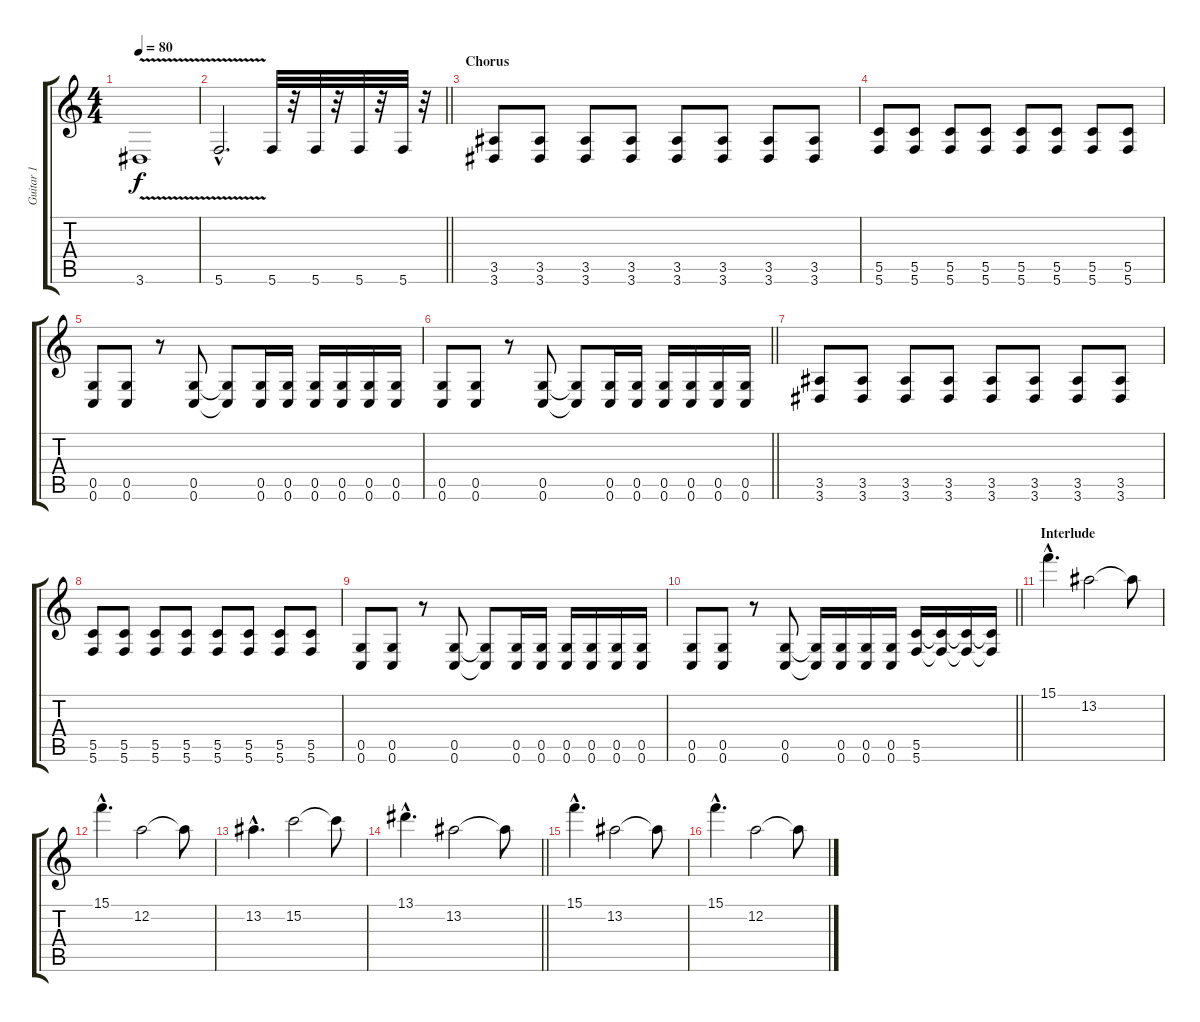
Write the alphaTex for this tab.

\track ("Guitar 1" "Guitar 1") {instrument acousticguitarsteel}
\staff {score tabs}
\tuning (D4 A3 F3 C3 G2 C2) {hide}
\ts (4 4)
\tempo 80
\clef g2
\ks c
3.6{v}.1{dy f} |
\barLineRight lightlight
5.6{v hac}.2{d} 5.6.32{instrument distortionguitar} r.32 5.6.32 r.32 5.6.32 r.32 5.6.32 r.32 |
\section ("" "Chorus")
(3.5 3.6).8{instrument distortionguitar} (3.5 3.6).8 (3.5 3.6).8 (3.5 3.6).8 (3.5 3.6).8 (3.5 3.6).8 (3.5 3.6).8 (3.5 3.6).8 |
(5.5 5.6).8 (5.5 5.6).8 (5.5 5.6).8 (5.5 5.6).8 (5.5 5.6).8 (5.5 5.6).8 (5.5 5.6).8 (5.5 5.6).8 |
(0.5 0.6).8 (0.5 0.6).8 r.8 (0.5 0.6).8 (0.5{t} 0.6{t}).8 (0.5 0.6).16 (0.5 0.6).16 (0.5 0.6).16 (0.5 0.6).16 (0.5 0.6).16 (0.5 0.6).16 |
\barLineRight lightlight
(0.5 0.6).8 (0.5 0.6).8 r.8 (0.5 0.6).8 (0.5{t} 0.6{t}).8 (0.5 0.6).16 (0.5 0.6).16 (0.5 0.6).16 (0.5 0.6).16 (0.5 0.6).16 (0.5 0.6).16 |
(3.5 3.6).8 (3.5 3.6).8 (3.5 3.6).8 (3.5 3.6).8 (3.5 3.6).8 (3.5 3.6).8 (3.5 3.6).8 (3.5 3.6).8 |
(5.5 5.6).8 (5.5 5.6).8 (5.5 5.6).8 (5.5 5.6).8 (5.5 5.6).8 (5.5 5.6).8 (5.5 5.6).8 (5.5 5.6).8 |
(0.5 0.6).8 (0.5 0.6).8 r.8 (0.5 0.6).8 (0.5{t} 0.6{t}).8 (0.5 0.6).16 (0.5 0.6).16 (0.5 0.6).16 (0.5 0.6).16 (0.5 0.6).16 (0.5 0.6).16 |
\barLineRight lightlight
(0.5 0.6).8 (0.5 0.6).8 r.8 (0.5 0.6).8 (0.5{t} 0.6{t}).16 (0.5 0.6).16 (0.5 0.6).16 (0.5 0.6).16 (5.5 5.6).16 (5.5{t} 5.6{t}).16 (5.5{t} 5.6{t}).16 (5.5{t} 5.6{t}).16 |
\section ("" "Interlude")
15.1{hac}.4{d volume 10 balance 5 instrument electricguitarclean} 13.2.2 13.2{t}.8 |
15.1{hac}.4{d} 12.2.2 12.2{t}.8 |
13.2{hac}.4{d} 15.2.2 15.2{t}.8 |
\barLineRight lightlight
13.1{hac}.4{d} 13.2.2 13.2{t}.8 |
15.1{hac}.4{d} 13.2.2 13.2{t}.8 |
15.1{hac}.4{d} 12.2.2 12.2{t}.8
